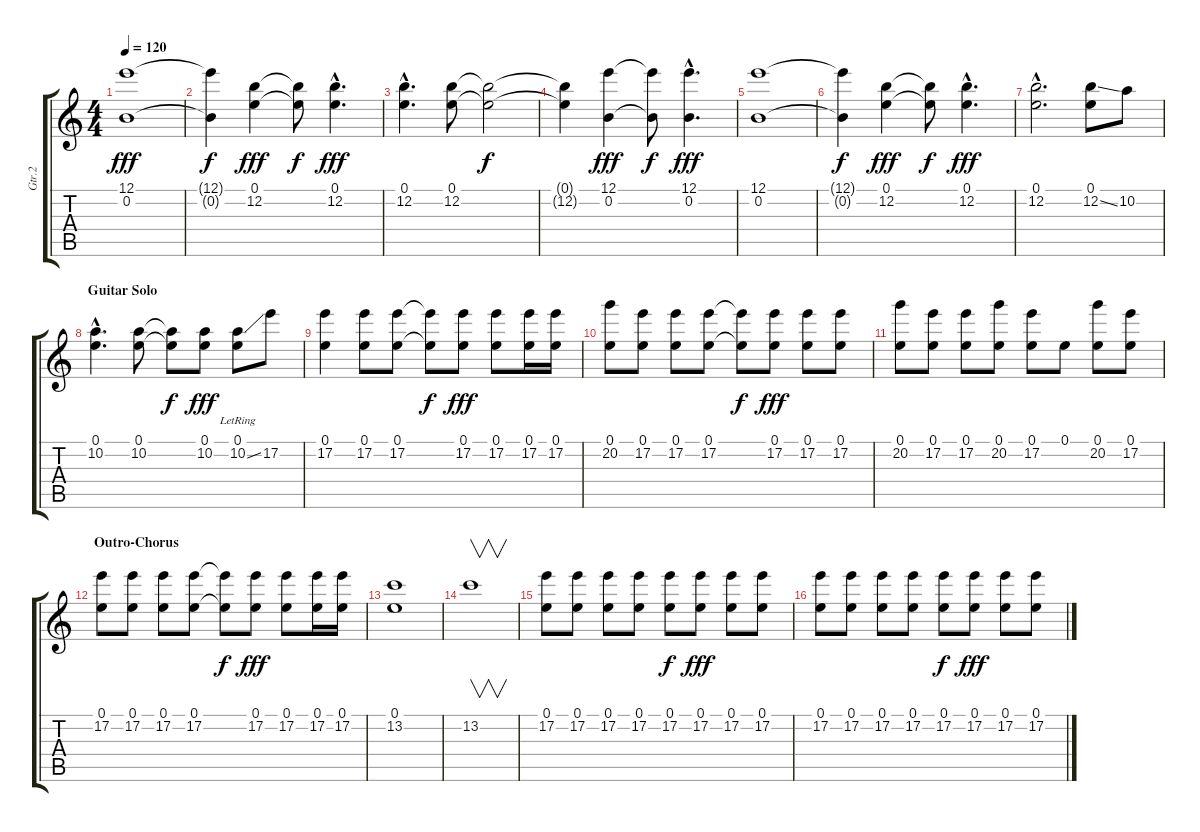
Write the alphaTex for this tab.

\track ("Gtr.2" "Gtr.2") {instrument distortionguitar}
\staff {score tabs}
\tuning (E4 B3 G3 D3 A2 E2) {hide}
\ts (4 4)
\tempo 120
\clef g2
\ks c
(12.1 0.2).1{dy fff} |
(12.1{t} 0.2{t}).4{dy f} (0.1 12.2).4{dy fff} (0.1{t} 12.2{t}).8{dy f} (0.1{hac} 12.2{hac}).4{d dy fff} |
(0.1{hac} 12.2{hac}).4{d} (0.1 12.2).8 (0.1{t} 12.2{t}).2{dy f} |
(0.1{t} 12.2{t}).4 (12.1 0.2).4{dy fff} (12.1{t} 0.2{t}).8{dy f} (12.1{hac} 0.2{hac}).4{d dy fff} |
(12.1 0.2).1 |
(12.1{t} 0.2{t}).4{dy f} (0.1 12.2).4{dy fff} (0.1{t} 12.2{t}).8{dy f} (0.1{hac} 12.2{hac}).4{d dy fff} |
(0.1{hac} 12.2{hac}).2{d} (0.1 12.2{ss}).8 10.2.8 |
\section ("" "Guitar Solo")
(0.1{hac} 10.2{hac}).4{d} (0.1 10.2).8 (0.1{t} 10.2{t}).8{dy f} (0.1 10.2).8{dy fff} (0.1{lr} 10.2{ss}).8 17.2.8 |
(0.1 17.2).4 (0.1 17.2).8 (0.1 17.2).8 (0.1{t} 17.2{t}).8{dy f} (0.1 17.2).8{dy fff} (0.1 17.2).8 (0.1 17.2).16 (0.1 17.2).16 |
(0.1 20.2).8 (0.1 17.2).8 (0.1 17.2).8 (0.1 17.2).8 (0.1{t} 17.2{t}).8{dy f} (0.1 17.2).8{dy fff} (0.1 17.2).8 (0.1 17.2).8 |
(0.1 20.2).8 (0.1 17.2).8 (0.1 17.2).8 (0.1 20.2).8 (0.1 17.2).8 0.1.8 (0.1 20.2).8 (0.1 17.2).8 |
\section ("" "Outro-Chorus")
(0.1 17.2).8 (0.1 17.2).8 (0.1 17.2).8 (0.1 17.2).8 (0.1{t} 17.2{t}).8{dy f} (0.1 17.2).8{dy fff} (0.1 17.2).8 (0.1 17.2).16 (0.1 17.2).16 |
(0.1 13.2).1 |
13.2.1{v} |
(0.1 17.2).8 (0.1 17.2).8 (0.1 17.2).8 (0.1 17.2).8 (0.1 17.2).8{dy f} (0.1 17.2).8{dy fff} (0.1 17.2).8 (0.1 17.2).8 |
(0.1 17.2).8 (0.1 17.2).8 (0.1 17.2).8 (0.1 17.2).8 (0.1 17.2).8{dy f} (0.1 17.2).8{dy fff} (0.1 17.2).8 (0.1 17.2).8
